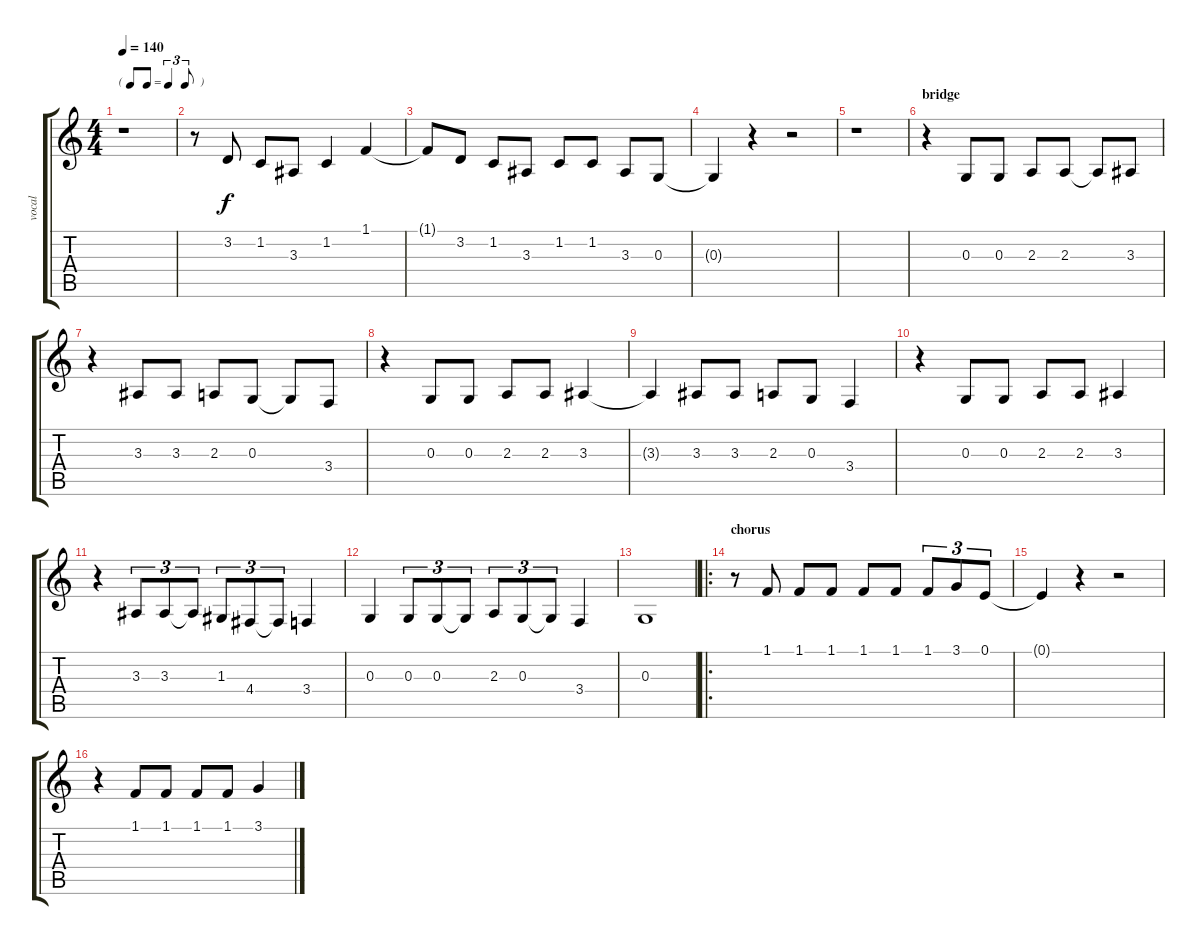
\track ("vocal" "vocal") {instrument lead6voice}
\staff {score tabs}
\tuning (E4 B3 G3 D3 A2 E2) {hide}
\ts (4 4)
\tf triplet8th
\tempo 140
\clef g2
\ks c
r.1{dy f} |
r.8 3.2.8 1.2.8 3.3.8 1.2.4 1.1.4 |
1.1{t}.8 3.2.8 1.2.8 3.3.8 1.2.8 1.2.8 3.3.8 0.3.8 |
0.3{t}.4 r.4 r.2 |
r.1 |
\section ("" "bridge")
r.4 0.3.8 0.3.8 2.3.8 2.3.8 2.3{t}.8 3.3.8 |
r.4 3.3.8 3.3.8 2.3.8 0.3.8 0.3{t}.8 3.4.8 |
r.4 0.3.8 0.3.8 2.3.8 2.3.8 3.3.4 |
3.3{t}.4 3.3.8 3.3.8 2.3.8 0.3.8 3.4.4 |
r.4 0.3.8 0.3.8 2.3.8 2.3.8 3.3.4 |
r.4 3.3.8{tu (3 2)} 3.3.8{tu (3 2)} 3.3{t}.8{tu (3 2)} 1.3.8{tu (3 2)} 4.4.8{tu (3 2)} 4.4{t}.8{tu (3 2)} 3.4.4 |
0.3.4 0.3.8{tu (3 2)} 0.3.8{tu (3 2)} 0.3{t}.8{tu (3 2)} 2.3.8{tu (3 2)} 0.3.8{tu (3 2)} 0.3{t}.8{tu (3 2)} 3.4.4 |
0.3.1 |
\ro
\section ("" "chorus")
r.8 1.1.8 1.1.8 1.1.8 1.1.8 1.1.8 1.1.8{tu (3 2)} 3.1.8{tu (3 2)} 0.1.8{tu (3 2)} |
0.1{t}.4 r.4 r.2 |
r.4 1.1.8 1.1.8 1.1.8 1.1.8 3.1.4
